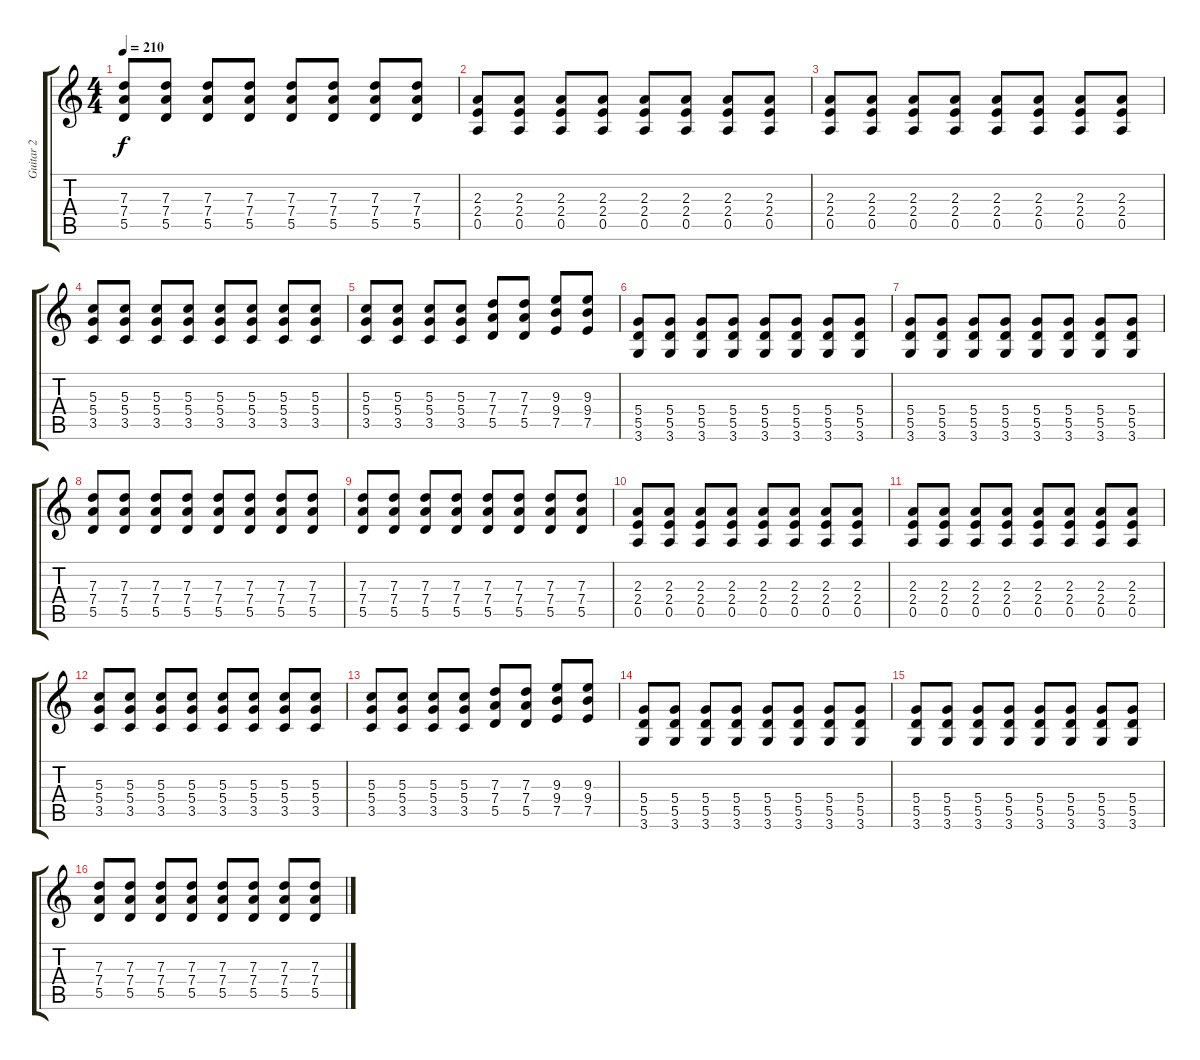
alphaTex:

\track ("Guitar 2" "Guitar 2") {instrument distortionguitar}
\staff {score tabs}
\tuning (E4 B3 G3 D3 A2 E2) {hide}
\ts (4 4)
\tempo 210
\clef g2
\ks c
(7.3 7.4 5.5).8{dy f} (7.3 7.4 5.5).8 (7.3 7.4 5.5).8 (7.3 7.4 5.5).8 (7.3 7.4 5.5).8 (7.3 7.4 5.5).8 (7.3 7.4 5.5).8 (7.3 7.4 5.5).8 |
(2.3 2.4 0.5).8 (2.3 2.4 0.5).8 (2.3 2.4 0.5).8 (2.3 2.4 0.5).8 (2.3 2.4 0.5).8 (2.3 2.4 0.5).8 (2.3 2.4 0.5).8 (2.3 2.4 0.5).8 |
(2.3 2.4 0.5).8 (2.3 2.4 0.5).8 (2.3 2.4 0.5).8 (2.3 2.4 0.5).8 (2.3 2.4 0.5).8 (2.3 2.4 0.5).8 (2.3 2.4 0.5).8 (2.3 2.4 0.5).8 |
(5.3 5.4 3.5).8 (5.3 5.4 3.5).8 (5.3 5.4 3.5).8 (5.3 5.4 3.5).8 (5.3 5.4 3.5).8 (5.3 5.4 3.5).8 (5.3 5.4 3.5).8 (5.3 5.4 3.5).8 |
(5.3 5.4 3.5).8 (5.3 5.4 3.5).8 (5.3 5.4 3.5).8 (5.3 5.4 3.5).8 (7.3 7.4 5.5).8 (7.3 7.4 5.5).8 (9.3 9.4 7.5).8 (9.3 9.4 7.5).8 |
(5.4 5.5 3.6).8 (5.4 5.5 3.6).8 (5.4 5.5 3.6).8 (5.4 5.5 3.6).8 (5.4 5.5 3.6).8 (5.4 5.5 3.6).8 (5.4 5.5 3.6).8 (5.4 5.5 3.6).8 |
(5.4 5.5 3.6).8 (5.4 5.5 3.6).8 (5.4 5.5 3.6).8 (5.4 5.5 3.6).8 (5.4 5.5 3.6).8 (5.4 5.5 3.6).8 (5.4 5.5 3.6).8 (5.4 5.5 3.6).8 |
(7.3 7.4 5.5).8 (7.3 7.4 5.5).8 (7.3 7.4 5.5).8 (7.3 7.4 5.5).8 (7.3 7.4 5.5).8 (7.3 7.4 5.5).8 (7.3 7.4 5.5).8 (7.3 7.4 5.5).8 |
(7.3 7.4 5.5).8 (7.3 7.4 5.5).8 (7.3 7.4 5.5).8 (7.3 7.4 5.5).8 (7.3 7.4 5.5).8 (7.3 7.4 5.5).8 (7.3 7.4 5.5).8 (7.3 7.4 5.5).8 |
(2.3 2.4 0.5).8 (2.3 2.4 0.5).8 (2.3 2.4 0.5).8 (2.3 2.4 0.5).8 (2.3 2.4 0.5).8 (2.3 2.4 0.5).8 (2.3 2.4 0.5).8 (2.3 2.4 0.5).8 |
(2.3 2.4 0.5).8 (2.3 2.4 0.5).8 (2.3 2.4 0.5).8 (2.3 2.4 0.5).8 (2.3 2.4 0.5).8 (2.3 2.4 0.5).8 (2.3 2.4 0.5).8 (2.3 2.4 0.5).8 |
(5.3 5.4 3.5).8 (5.3 5.4 3.5).8 (5.3 5.4 3.5).8 (5.3 5.4 3.5).8 (5.3 5.4 3.5).8 (5.3 5.4 3.5).8 (5.3 5.4 3.5).8 (5.3 5.4 3.5).8 |
(5.3 5.4 3.5).8 (5.3 5.4 3.5).8 (5.3 5.4 3.5).8 (5.3 5.4 3.5).8 (7.3 7.4 5.5).8 (7.3 7.4 5.5).8 (9.3 9.4 7.5).8 (9.3 9.4 7.5).8 |
(5.4 5.5 3.6).8 (5.4 5.5 3.6).8 (5.4 5.5 3.6).8 (5.4 5.5 3.6).8 (5.4 5.5 3.6).8 (5.4 5.5 3.6).8 (5.4 5.5 3.6).8 (5.4 5.5 3.6).8 |
(5.4 5.5 3.6).8 (5.4 5.5 3.6).8 (5.4 5.5 3.6).8 (5.4 5.5 3.6).8 (5.4 5.5 3.6).8 (5.4 5.5 3.6).8 (5.4 5.5 3.6).8 (5.4 5.5 3.6).8 |
(7.3 7.4 5.5).8 (7.3 7.4 5.5).8 (7.3 7.4 5.5).8 (7.3 7.4 5.5).8 (7.3 7.4 5.5).8 (7.3 7.4 5.5).8 (7.3 7.4 5.5).8 (7.3 7.4 5.5).8
